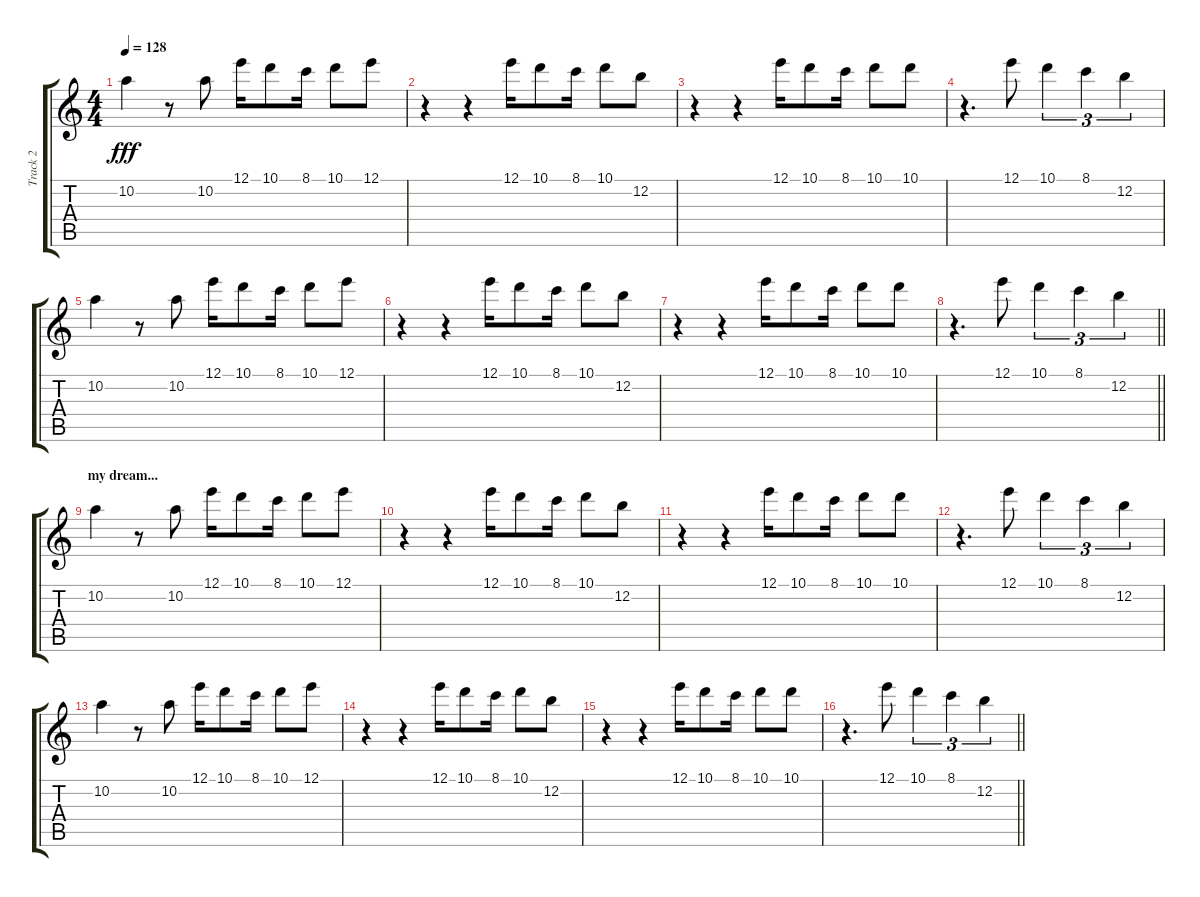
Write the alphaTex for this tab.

\track ("Track 2" "Track 2") {instrument acousticguitarsteel}
\staff {score tabs}
\tuning (E4 B3 G3 D3 A2 E2) {hide}
\ts (4 4)
\tempo 128
\clef g2
\ks c
10.2.4{dy fff} r.8 10.2.8 12.1.16 10.1.8 8.1.16 10.1.8 12.1.8 |
r.4 r.4 12.1.16 10.1.8 8.1.16 10.1.8 12.2.8 |
r.4 r.4 12.1.16 10.1.8 8.1.16 10.1.8 10.1.8 |
r.4{d} 12.1.8 10.1.4{tu (3 2)} 8.1.4{tu (3 2)} 12.2.4{tu (3 2)} |
10.2.4 r.8 10.2.8 12.1.16 10.1.8 8.1.16 10.1.8 12.1.8 |
r.4 r.4 12.1.16 10.1.8 8.1.16 10.1.8 12.2.8 |
r.4 r.4 12.1.16 10.1.8 8.1.16 10.1.8 10.1.8 |
\barLineRight lightlight
r.4{d} 12.1.8 10.1.4{tu (3 2)} 8.1.4{tu (3 2)} 12.2.4{tu (3 2)} |
\section ("" "my dream...")
10.2.4 r.8 10.2.8 12.1.16 10.1.8 8.1.16 10.1.8 12.1.8 |
r.4 r.4 12.1.16 10.1.8 8.1.16 10.1.8 12.2.8 |
r.4 r.4 12.1.16 10.1.8 8.1.16 10.1.8 10.1.8 |
r.4{d} 12.1.8 10.1.4{tu (3 2)} 8.1.4{tu (3 2)} 12.2.4{tu (3 2)} |
10.2.4 r.8 10.2.8 12.1.16 10.1.8 8.1.16 10.1.8 12.1.8 |
r.4 r.4 12.1.16 10.1.8 8.1.16 10.1.8 12.2.8 |
r.4 r.4 12.1.16 10.1.8 8.1.16 10.1.8 10.1.8 |
\barLineRight lightlight
r.4{d} 12.1.8 10.1.4{tu (3 2)} 8.1.4{tu (3 2)} 12.2.4{tu (3 2)}
